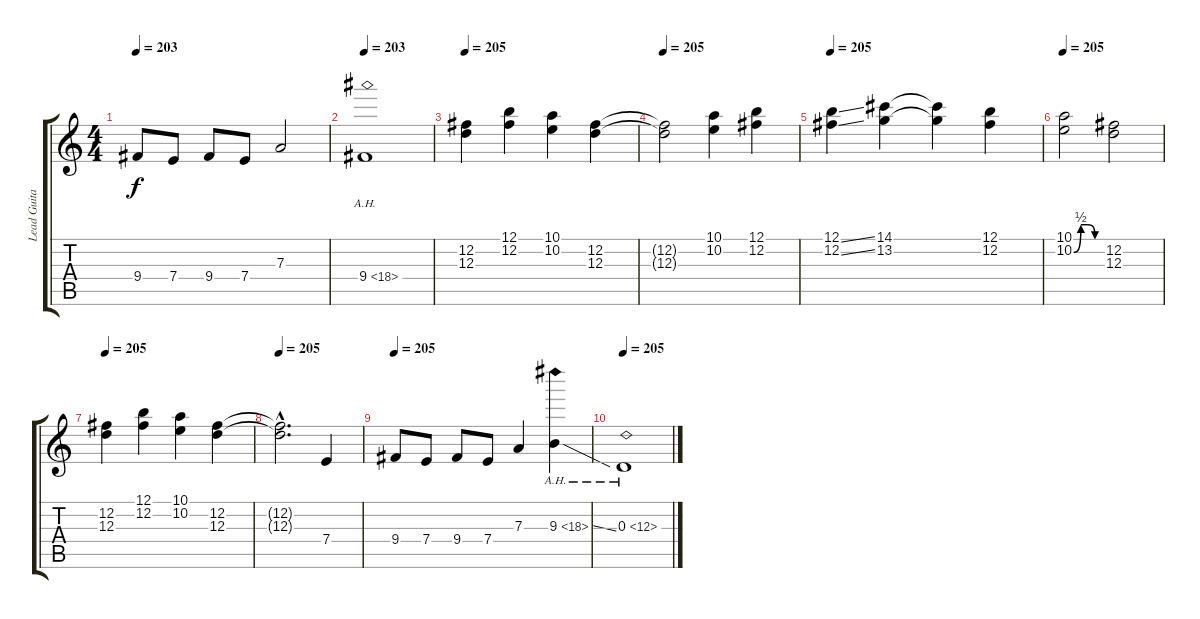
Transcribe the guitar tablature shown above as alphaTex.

\track ("Lead Guitar II" "Lead Guita") {instrument distortionguitar}
\staff {score tabs}
\tuning (B3 Gb3 D3 A2 E2 B1) {hide}
\ts (4 4)
\tempo 203
\clef g2
\ks c
9.4.8{dy f} 7.4.8 9.4.8 7.4.8 7.3.2 |
\tempo 203
9.4{ah 9}.1 |
\tempo 205
(12.2 12.3).4 (12.1 12.2).4 (10.1 10.2).4 (12.2 12.3).4 |
\tempo 205
(12.2{t} 12.3{t}).2 (10.1 10.2).4 (12.1 12.2).4 |
\tempo 205
(12.1{ss} 12.2{ss}).4 (14.1 13.2).4 (14.1{t} 13.2{t}).4 (12.1 12.2).4 |
\tempo 205
(10.1 10.2{be (custom 0 0 15 2 30 2 45 0 60 0)}).2 (12.2 12.3).2 |
\tempo 205
(12.2 12.3).4 (12.1 12.2).4 (10.1 10.2).4 (12.2 12.3).4 |
\tempo 205
(12.2{hac t} 12.3{hac t}).2{d} 7.4.4 |
\tempo 205
9.4.8 7.4.8 9.4.8 7.4.8 7.3.4 9.3{ah 9 ss}.4 |
\tempo 205
0.3{ah 12}.1{volume 0}
